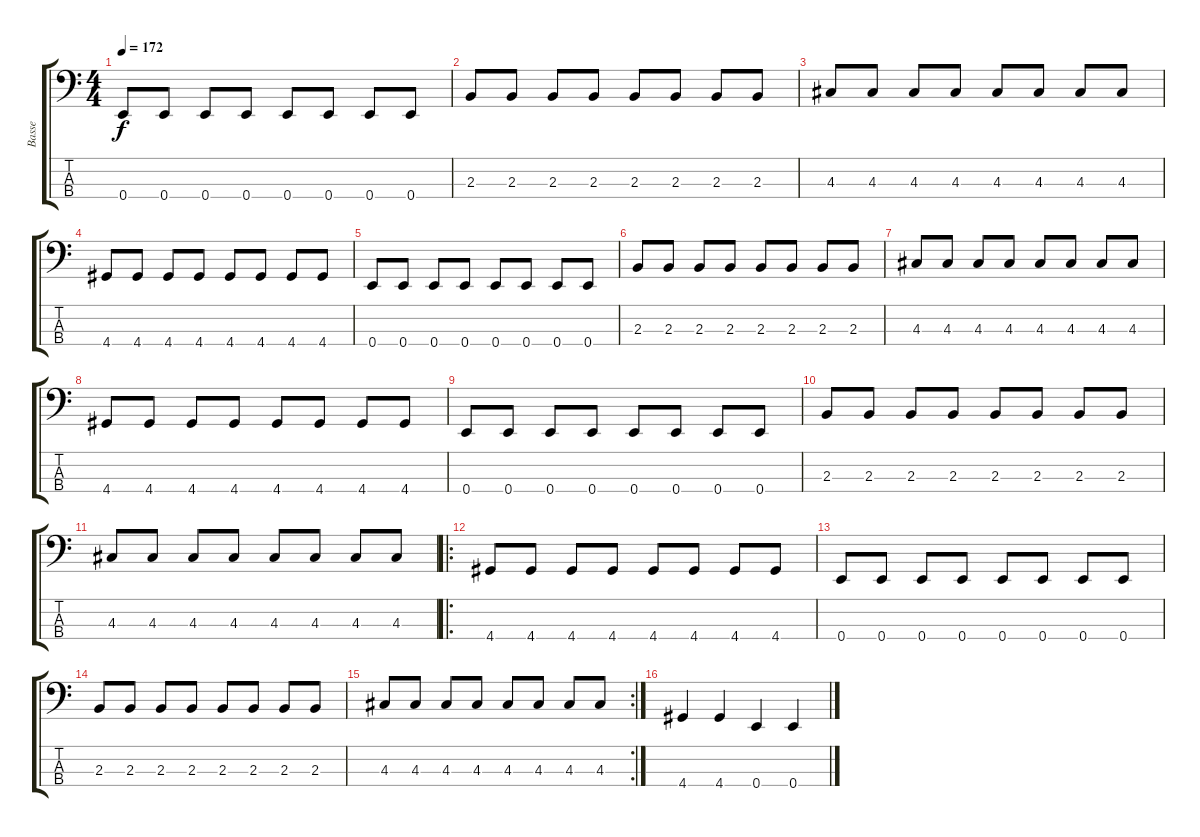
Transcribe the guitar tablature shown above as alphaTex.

\track ("Basse" "Basse") {instrument electricbasspick}
\staff {score tabs}
\tuning (G2 D2 A1 E1) {hide}
\ts (4 4)
\tempo 172
\clef f4
\ks c
0.4.8{dy f} 0.4.8 0.4.8 0.4.8 0.4.8 0.4.8 0.4.8 0.4.8 |
2.3.8 2.3.8 2.3.8 2.3.8 2.3.8 2.3.8 2.3.8 2.3.8 |
4.3.8 4.3.8 4.3.8 4.3.8 4.3.8 4.3.8 4.3.8 4.3.8 |
4.4.8 4.4.8 4.4.8 4.4.8 4.4.8 4.4.8 4.4.8 4.4.8 |
0.4.8 0.4.8 0.4.8 0.4.8 0.4.8 0.4.8 0.4.8 0.4.8 |
2.3.8 2.3.8 2.3.8 2.3.8 2.3.8 2.3.8 2.3.8 2.3.8 |
4.3.8 4.3.8 4.3.8 4.3.8 4.3.8 4.3.8 4.3.8 4.3.8 |
4.4.8 4.4.8 4.4.8 4.4.8 4.4.8 4.4.8 4.4.8 4.4.8 |
0.4.8 0.4.8 0.4.8 0.4.8 0.4.8 0.4.8 0.4.8 0.4.8 |
2.3.8 2.3.8 2.3.8 2.3.8 2.3.8 2.3.8 2.3.8 2.3.8 |
4.3.8 4.3.8 4.3.8 4.3.8 4.3.8 4.3.8 4.3.8 4.3.8 |
\ro
4.4.8 4.4.8 4.4.8 4.4.8 4.4.8 4.4.8 4.4.8 4.4.8 |
0.4.8 0.4.8 0.4.8 0.4.8 0.4.8 0.4.8 0.4.8 0.4.8 |
2.3.8 2.3.8 2.3.8 2.3.8 2.3.8 2.3.8 2.3.8 2.3.8 |
\rc 2
4.3.8 4.3.8 4.3.8 4.3.8 4.3.8 4.3.8 4.3.8 4.3.8 |
4.4.4 4.4.4 0.4.4 0.4.4
